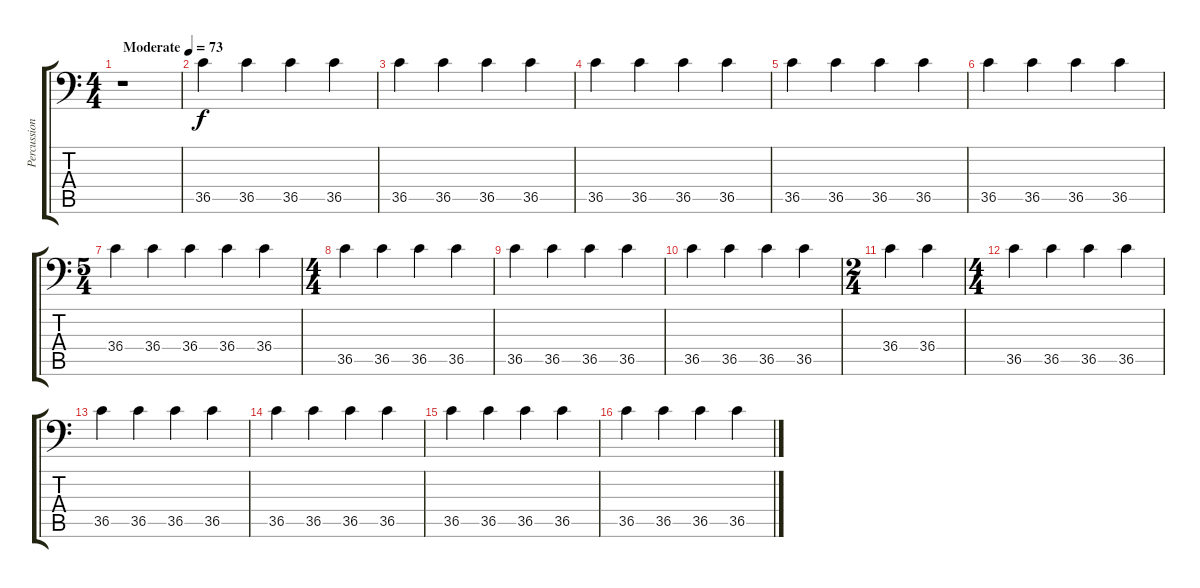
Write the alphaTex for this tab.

\track ("Percussion" "Percussion") {instrument acousticgrandpiano}
\staff {score tabs}
\tuning (C-1 C-1 C-1 C-1 C-1 C-1) {hide}
\ts (4 4)
\tempo (73 "Moderate")
\clef f4
\ks c
r.1{dy f instrument acousticgrandpiano} |
36.5.4 36.5.4 36.5.4 36.5.4 |
36.5.4 36.5.4 36.5.4 36.5.4 |
36.5.4 36.5.4 36.5.4 36.5.4 |
36.5.4 36.5.4 36.5.4 36.5.4 |
36.5.4 36.5.4 36.5.4 36.5.4 |
\ts (5 4)
36.4.4 36.4.4 36.4.4 36.4.4 36.4.4 |
\ts (4 4)
36.5.4 36.5.4 36.5.4 36.5.4 |
36.5.4 36.5.4 36.5.4 36.5.4 |
36.5.4 36.5.4 36.5.4 36.5.4 |
\ts (2 4)
36.4.4 36.4.4 |
\ts (4 4)
36.5.4 36.5.4 36.5.4 36.5.4 |
36.5.4 36.5.4 36.5.4 36.5.4 |
36.5.4 36.5.4 36.5.4 36.5.4 |
36.5.4 36.5.4 36.5.4 36.5.4 |
36.5.4 36.5.4 36.5.4 36.5.4
